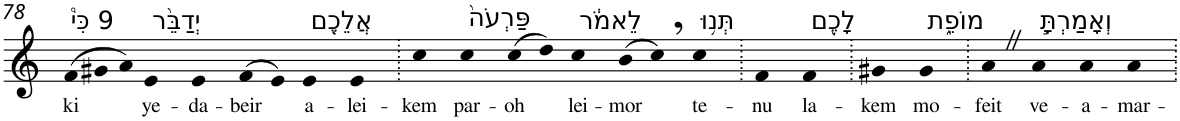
**kern	**text
*part1	*part1
*staff1	*staff1
*I"Piano	*
*I'Pno	*
!!LO:PB:g=z
*clefG2	*
*k[]	*
*Xtuplet	*
=78	=78
!LO:TX:a:t=9 כִּי֩	!
!	!LO:LY:b
(>12f	ki
12g#X	.
12a)	.
!LO:TX:a:t=יְדַבֵּ֨ר	!
!	!LO:LY:b
4e	ye-
!	!LO:LY:b
4e	-da-
!	!LO:LY:b
(>8f	-beir
8e)	.
!LO:TX:a:t=אֲלֵכֶ֤ם	!
!	!LO:LY:b
4e	a-
!	!LO:LY:b
4e	-lei-
=79.	=79.
!	!LO:LY:b
4cc	-kem
!LO:TX:a:t=פַּרְעֹה֙	!
!	!LO:LY:b
4cc	par-
!	!LO:LY:b
(>8cc	-oh
8dd)	.
!LO:TX:a:t=לֵאמֹ֔ר	!
!	!LO:LY:b
4cc	lei-
!	!LO:LY:b
(>8b	-mor
8cc,)	.
!LO:TX:a:t=תְּנ֥וּ	!
!	!LO:LY:b
4cc	te-
=80.	=80.
!	!LO:LY:b
4f	-nu
!LO:TX:a:t=לָכֶ֖ם	!
!	!LO:LY:b
4f	la-
=81.	=81.
!	!LO:LY:b
4g#X	-kem
!LO:TX:a:t=מוֹפֵ֑ת	!
!	!LO:LY:b
4g#	mo-
=82.	=82.
!	!LO:LY:b
4aZ	-feit
!LO:TX:a:t=וְאָמַרְתָּ֣	!
!	!LO:LY:b
4a	ve-
!	!LO:LY:b
4a	-a-
!	!LO:LY:b
4a	-mar-
=.	=.
*-	*-
